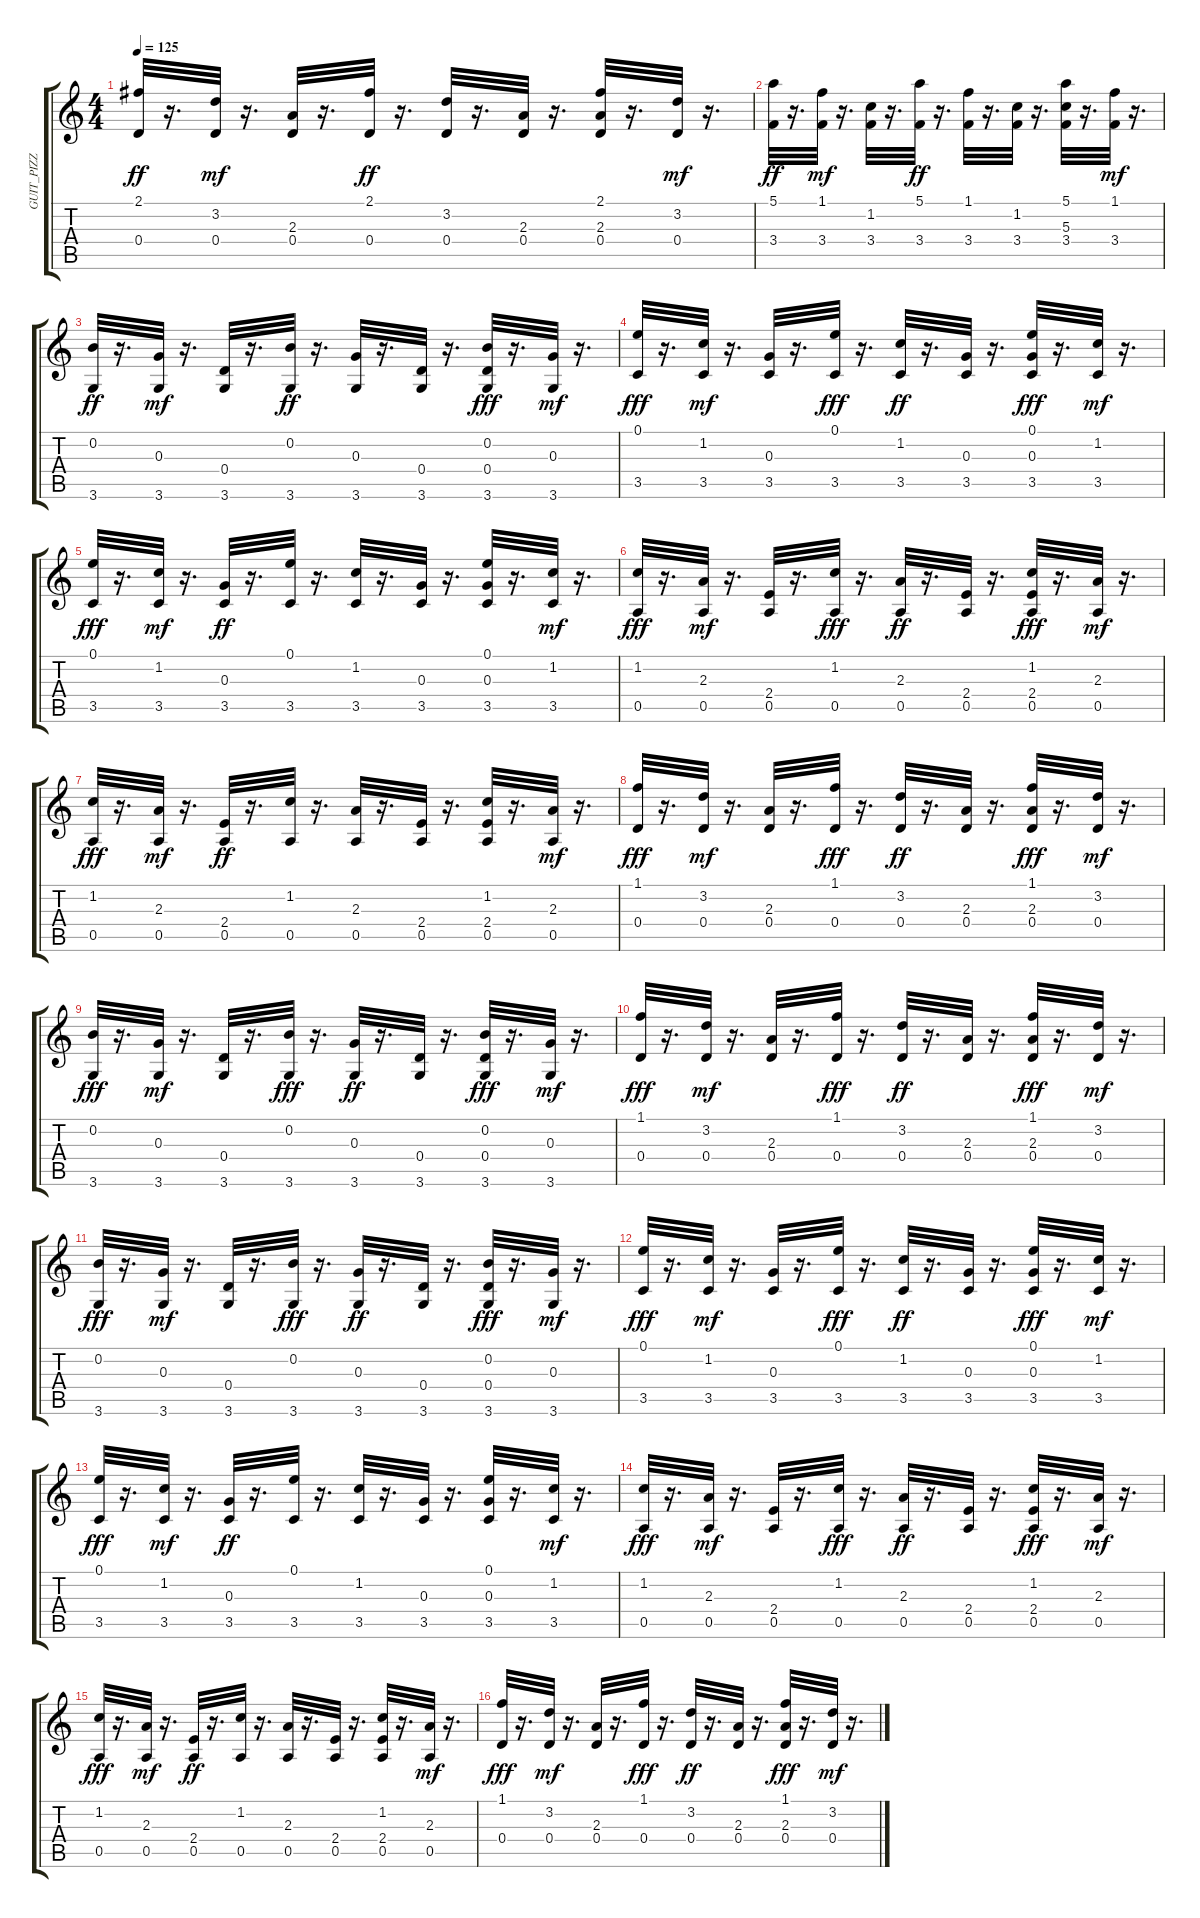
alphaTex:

\track ("GUIT_PIZZ" "GUIT_PIZZ") {instrument electricguitarmuted}
\staff {score tabs}
\tuning (E4 B3 G3 D3 A2 E2) {hide}
\ts (4 4)
\tempo 125
\clef g2
\ks c
(2.1 0.4).32{dy ff} r.16{d} (3.2 0.4).32{dy mf} r.16{d} (2.3 0.4).32 r.16{d} (2.1 0.4).32{dy ff} r.16{d} (3.2 0.4).32 r.16{d} (2.3 0.4).32 r.16{d} (2.1 2.3 0.4).32 r.16{d} (3.2 0.4).32{dy mf} r.16{d} |
(5.1 3.4).32{dy ff} r.16{d} (1.1 3.4).32{dy mf} r.16{d} (1.2 3.4).32 r.16{d} (5.1 3.4).32{dy ff} r.16{d} (1.1 3.4).32 r.16{d} (1.2 3.4).32 r.16{d} (5.1 5.3 3.4).32 r.16{d} (1.1 3.4).32{dy mf} r.16{d} |
(0.2 3.6).32{dy ff} r.16{d} (0.3 3.6).32{dy mf} r.16{d} (0.4 3.6).32 r.16{d} (0.2 3.6).32{dy ff} r.16{d} (0.3 3.6).32 r.16{d} (0.4 3.6).32 r.16{d} (0.2 0.4 3.6).32{dy fff} r.16{d} (0.3 3.6).32{dy mf} r.16{d} |
(0.1 3.5).32{dy fff} r.16{d} (1.2 3.5).32{dy mf} r.16{d} (0.3 3.5).32 r.16{d} (0.1 3.5).32{dy fff} r.16{d} (1.2 3.5).32{dy ff} r.16{d} (0.3 3.5).32 r.16{d} (0.1 0.3 3.5).32{dy fff} r.16{d} (1.2 3.5).32{dy mf} r.16{d} |
(0.1 3.5).32{dy fff} r.16{d} (1.2 3.5).32{dy mf} r.16{d} (0.3 3.5).32{dy ff} r.16{d} (0.1 3.5).32 r.16{d} (1.2 3.5).32 r.16{d} (0.3 3.5).32 r.16{d} (0.1 0.3 3.5).32 r.16{d} (1.2 3.5).32{dy mf} r.16{d} |
(1.2 0.5).32{dy fff} r.16{d} (2.3 0.5).32{dy mf} r.16{d} (2.4 0.5).32 r.16{d} (1.2 0.5).32{dy fff} r.16{d} (2.3 0.5).32{dy ff} r.16{d} (2.4 0.5).32 r.16{d} (1.2 2.4 0.5).32{dy fff} r.16{d} (2.3 0.5).32{dy mf} r.16{d} |
(1.2 0.5).32{dy fff} r.16{d} (2.3 0.5).32{dy mf} r.16{d} (2.4 0.5).32{dy ff} r.16{d} (1.2 0.5).32 r.16{d} (2.3 0.5).32 r.16{d} (2.4 0.5).32 r.16{d} (1.2 2.4 0.5).32 r.16{d} (2.3 0.5).32{dy mf} r.16{d} |
(1.1 0.4).32{dy fff} r.16{d} (3.2 0.4).32{dy mf} r.16{d} (2.3 0.4).32 r.16{d} (1.1 0.4).32{dy fff} r.16{d} (3.2 0.4).32{dy ff} r.16{d} (2.3 0.4).32 r.16{d} (1.1 2.3 0.4).32{dy fff} r.16{d} (3.2 0.4).32{dy mf} r.16{d} |
(0.2 3.6).32{dy fff} r.16{d} (0.3 3.6).32{dy mf} r.16{d} (0.4 3.6).32 r.16{d} (0.2 3.6).32{dy fff} r.16{d} (0.3 3.6).32{dy ff} r.16{d} (0.4 3.6).32 r.16{d} (0.2 0.4 3.6).32{dy fff} r.16{d} (0.3 3.6).32{dy mf} r.16{d} |
(1.1 0.4).32{dy fff} r.16{d} (3.2 0.4).32{dy mf} r.16{d} (2.3 0.4).32 r.16{d} (1.1 0.4).32{dy fff} r.16{d} (3.2 0.4).32{dy ff} r.16{d} (2.3 0.4).32 r.16{d} (1.1 2.3 0.4).32{dy fff} r.16{d} (3.2 0.4).32{dy mf} r.16{d} |
(0.2 3.6).32{dy fff} r.16{d} (0.3 3.6).32{dy mf} r.16{d} (0.4 3.6).32 r.16{d} (0.2 3.6).32{dy fff} r.16{d} (0.3 3.6).32{dy ff} r.16{d} (0.4 3.6).32 r.16{d} (0.2 0.4 3.6).32{dy fff} r.16{d} (0.3 3.6).32{dy mf} r.16{d} |
(0.1 3.5).32{dy fff} r.16{d} (1.2 3.5).32{dy mf} r.16{d} (0.3 3.5).32 r.16{d} (0.1 3.5).32{dy fff} r.16{d} (1.2 3.5).32{dy ff} r.16{d} (0.3 3.5).32 r.16{d} (0.1 0.3 3.5).32{dy fff} r.16{d} (1.2 3.5).32{dy mf} r.16{d} |
(0.1 3.5).32{dy fff} r.16{d} (1.2 3.5).32{dy mf} r.16{d} (0.3 3.5).32{dy ff} r.16{d} (0.1 3.5).32 r.16{d} (1.2 3.5).32 r.16{d} (0.3 3.5).32 r.16{d} (0.1 0.3 3.5).32 r.16{d} (1.2 3.5).32{dy mf} r.16{d} |
(1.2 0.5).32{dy fff} r.16{d} (2.3 0.5).32{dy mf} r.16{d} (2.4 0.5).32 r.16{d} (1.2 0.5).32{dy fff} r.16{d} (2.3 0.5).32{dy ff} r.16{d} (2.4 0.5).32 r.16{d} (1.2 2.4 0.5).32{dy fff} r.16{d} (2.3 0.5).32{dy mf} r.16{d} |
(1.2 0.5).32{dy fff} r.16{d} (2.3 0.5).32{dy mf} r.16{d} (2.4 0.5).32{dy ff} r.16{d} (1.2 0.5).32 r.16{d} (2.3 0.5).32 r.16{d} (2.4 0.5).32 r.16{d} (1.2 2.4 0.5).32 r.16{d} (2.3 0.5).32{dy mf} r.16{d} |
(1.1 0.4).32{dy fff} r.16{d} (3.2 0.4).32{dy mf} r.16{d} (2.3 0.4).32 r.16{d} (1.1 0.4).32{dy fff} r.16{d} (3.2 0.4).32{dy ff} r.16{d} (2.3 0.4).32 r.16{d} (1.1 2.3 0.4).32{dy fff} r.16{d} (3.2 0.4).32{dy mf} r.16{d}
